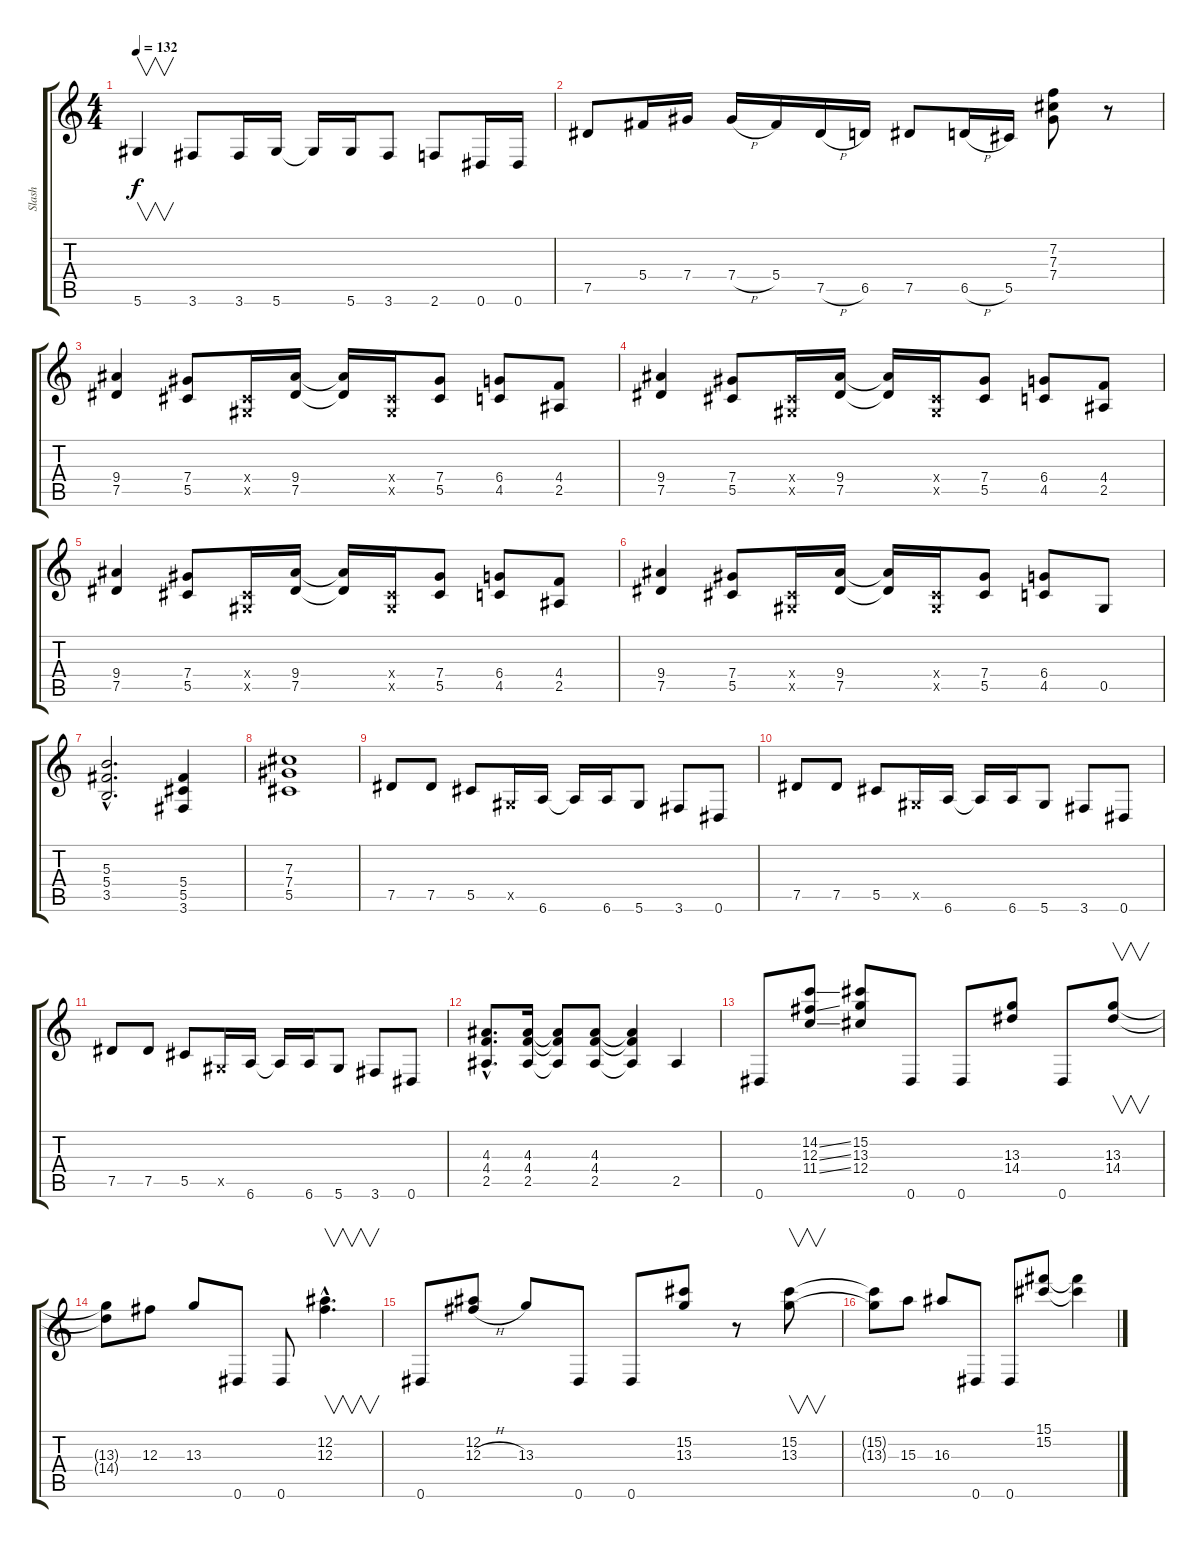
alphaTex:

\track ("Slash" "Slash") {instrument overdrivenguitar}
\staff {score tabs}
\tuning (Eb4 Bb3 Gb3 Db3 Ab2 Eb2) {hide}
\ts (4 4)
\tempo 132
\clef g2
\ks c
5.6.4{v dy f} 3.6.8 3.6.16 5.6.16 5.6{t}.16 5.6.16 3.6.8 2.6.8 0.6.16 0.6.16 |
7.5.8 5.4.16 7.4.16 7.4{h}.16 5.4.16 7.5{h}.16 6.5.16 7.5.8 6.5{h}.16 5.5.16 (7.2 7.3 7.4).8 r.8 |
(9.4 7.5).4 (7.4 5.5).8 (0.4{x} 0.5{x}).16 (9.4 7.5).16 (9.4{t} 7.5{t}).16 (0.4{x} 0.5{x}).16 (7.4 5.5).8 (6.4 4.5).8 (4.4 2.5).8 |
(9.4 7.5).4 (7.4 5.5).8 (0.4{x} 0.5{x}).16 (9.4 7.5).16 (9.4{t} 7.5{t}).16 (0.4{x} 0.5{x}).16 (7.4 5.5).8 (6.4 4.5).8 (4.4 2.5).8 |
(9.4 7.5).4 (7.4 5.5).8 (0.4{x} 0.5{x}).16 (9.4 7.5).16 (9.4{t} 7.5{t}).16 (0.4{x} 0.5{x}).16 (7.4 5.5).8 (6.4 4.5).8 (4.4 2.5).8 |
(9.4 7.5).4 (7.4 5.5).8 (0.4{x} 0.5{x}).16 (9.4 7.5).16 (9.4{t} 7.5{t}).16 (0.4{x} 0.5{x}).16 (7.4 5.5).8 (6.4 4.5).8 0.5.8 |
(5.3{hac} 5.4{hac} 3.5{hac}).2{d} (5.4 5.5 3.6).4 |
(7.3 7.4 5.5).1 |
7.5.8 7.5.8 5.5.8 0.5{x}.16 6.6.16 6.6{t}.16 6.6.16 5.6.8 3.6.8 0.6.8 |
7.5.8 7.5.8 5.5.8 0.5{x}.16 6.6.16 6.6{t}.16 6.6.16 5.6.8 3.6.8 0.6.8 |
7.5.8 7.5.8 5.5.8 0.5{x}.16 6.6.16 6.6{t}.16 6.6.16 5.6.8 3.6.8 0.6.8 |
(4.3{hac} 4.4{hac} 2.5{hac}).8{d} (4.3 4.4 2.5).16 (4.3{t} 4.4{t} 2.5{t}).8 (4.3 4.4 2.5).8 (4.3{t} 4.4{t} 2.5{t}).4 2.5.4 |
0.6.8 (14.2{ss} 12.3{ss} 11.4{ss}).8 (15.2 13.3 12.4).8 0.6.8 0.6.8 (13.3 14.4).8 0.6.8 (13.3 14.4).8{v} |
(13.3{t} 14.4{t}).8 12.3.8 13.3.8 0.6.8 0.6.8 (12.2{hac} 12.3{hac}).4{v d} |
0.6.8 (12.2 12.3{h}).8 13.3.8 0.6.8 0.6.8 (15.2 13.3).8 r.8 (15.2 13.3).8{v} |
(15.2{t} 13.3{t}).8 15.3.8 16.3.8 0.6.8 0.6.8 (15.1 15.2).8 (15.1{t} 15.2{t}).4
